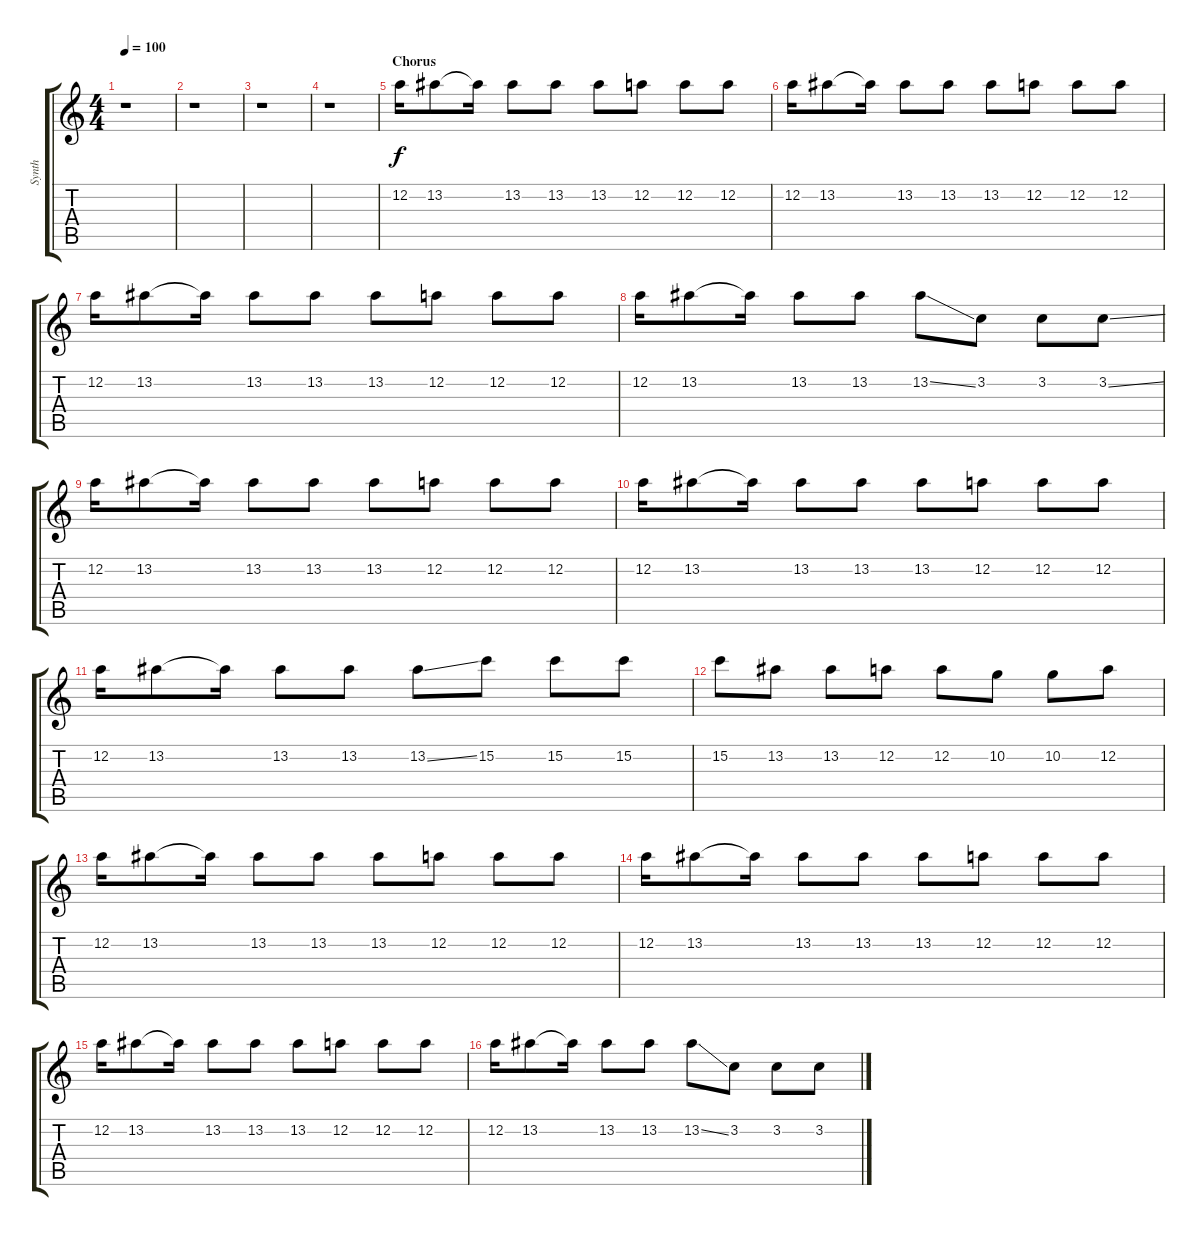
\track ("Synth" "Synth") {instrument electricguitarjazz}
\staff {score tabs}
\tuning (D4 A3 F3 C3 G2 D2) {hide}
\ts (4 4)
\tempo 100
\clef g2
\ks c
r.1{dy f} |
r.1 |
r.1 |
r.1 |
\section ("" "Chorus")
12.2.16 13.2.8 13.2{t}.16 13.2.8 13.2.8 13.2.8 12.2.8 12.2.8 12.2.8 |
12.2.16 13.2.8 13.2{t}.16 13.2.8 13.2.8 13.2.8 12.2.8 12.2.8 12.2.8 |
12.2.16 13.2.8 13.2{t}.16 13.2.8 13.2.8 13.2.8 12.2.8 12.2.8 12.2.8 |
12.2.16 13.2.8 13.2{t}.16 13.2.8 13.2.8 13.2{ss}.8 3.2.8 3.2.8 3.2{ss}.8 |
12.2.16 13.2.8 13.2{t}.16 13.2.8 13.2.8 13.2.8 12.2.8 12.2.8 12.2.8 |
12.2.16 13.2.8 13.2{t}.16 13.2.8 13.2.8 13.2.8 12.2.8 12.2.8 12.2.8 |
12.2.16 13.2.8 13.2{t}.16 13.2.8 13.2.8 13.2{ss}.8 15.2.8 15.2.8 15.2.8 |
15.2.8 13.2.8 13.2.8 12.2.8 12.2.8 10.2.8 10.2.8 12.2.8 |
12.2.16 13.2.8 13.2{t}.16 13.2.8 13.2.8 13.2.8 12.2.8 12.2.8 12.2.8 |
12.2.16 13.2.8 13.2{t}.16 13.2.8 13.2.8 13.2.8 12.2.8 12.2.8 12.2.8 |
12.2.16 13.2.8 13.2{t}.16 13.2.8 13.2.8 13.2.8 12.2.8 12.2.8 12.2.8 |
12.2.16 13.2.8 13.2{t}.16 13.2.8 13.2.8 13.2{ss}.8 3.2.8 3.2.8 3.2.8
